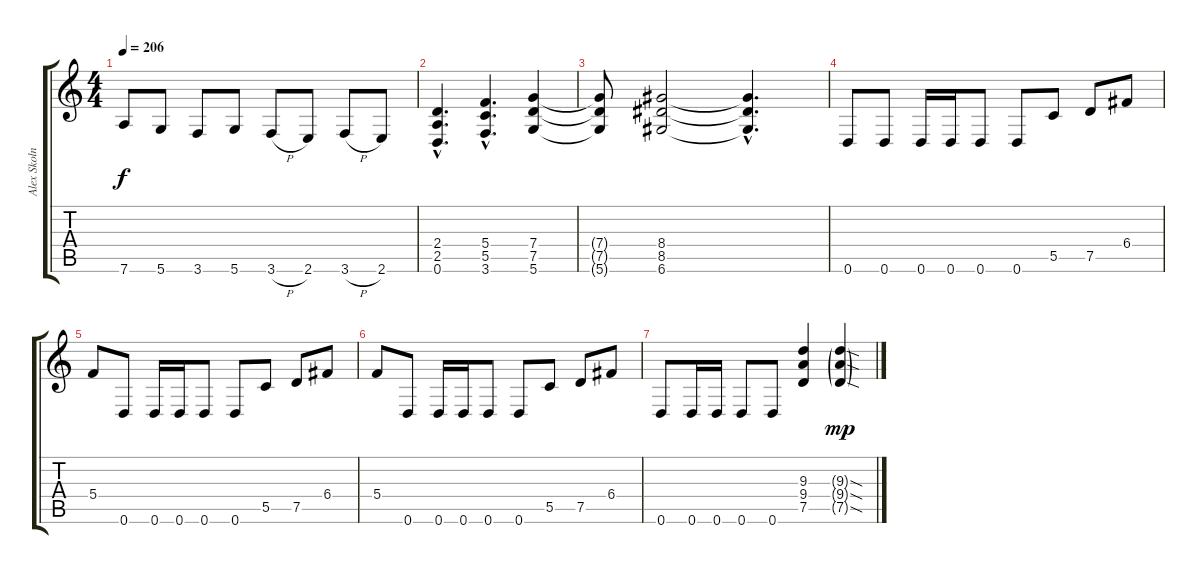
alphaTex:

\track ("Alex Skolnick" "Alex Skoln") {instrument distortionguitar}
\staff {score tabs}
\tuning (D4 A3 F3 C3 G2 D2) {hide}
\ts (4 4)
\tempo 206
\clef g2
\ks c
7.6.8{dy f} 5.6.8 3.6.8 5.6.8 3.6{h}.8 2.6.8 3.6{h}.8 2.6.8 |
(2.4{hac} 2.5{hac} 0.6{hac}).4{d} (5.4{hac} 5.5{hac} 3.6{hac}).4{d} (7.4 7.5 5.6).4 |
(7.4{t} 7.5{t} 5.6{t}).8 (8.4 8.5 6.6).2 (8.4{hac t} 8.5{hac t} 6.6{hac t}).4{d} |
0.6.8 0.6.8 0.6.16 0.6.16 0.6.8 0.6.8 5.5.8 7.5.8 6.4.8 |
5.4.8 0.6.8 0.6.16 0.6.16 0.6.8 0.6.8 5.5.8 7.5.8 6.4.8 |
5.4.8 0.6.8 0.6.16 0.6.16 0.6.8 0.6.8 5.5.8 7.5.8 6.4.8 |
0.6.8 0.6.16 0.6.16 0.6.8 0.6.8 (9.3 9.4 7.5).4 (9.3{sod g} 9.4{sod g} 7.5{sod g}).4{dy mp}
